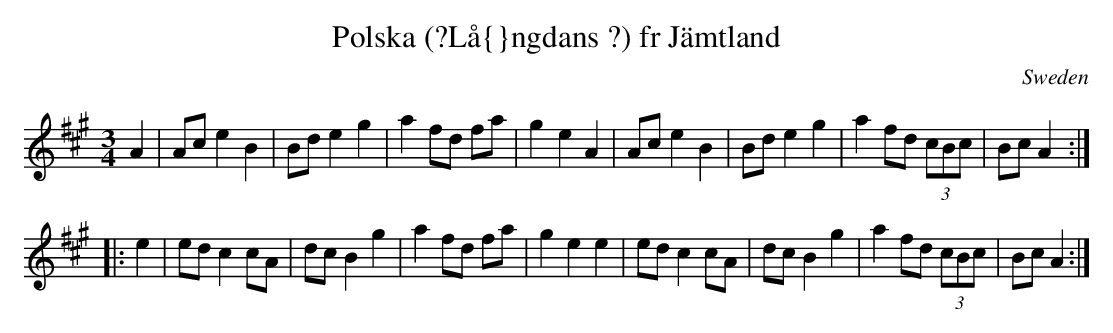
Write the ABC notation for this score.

X:1
T:Polska (?L\aa{}ngdans ?) fr J\"amtland
O:Sweden
M:3/4
K:A
A2|Ace2B2|Bde2g2|a2fd fa|g2e2A2|\
Ace2B2|Bde2g2|a2fd (3cBc|BcA2:|
|:e2|\
edc2cA|dcB2g2|a2fd fa|g2e2e2|\
edc2cA|dcB2g2|a2fd (3cBc|BcA2:|
